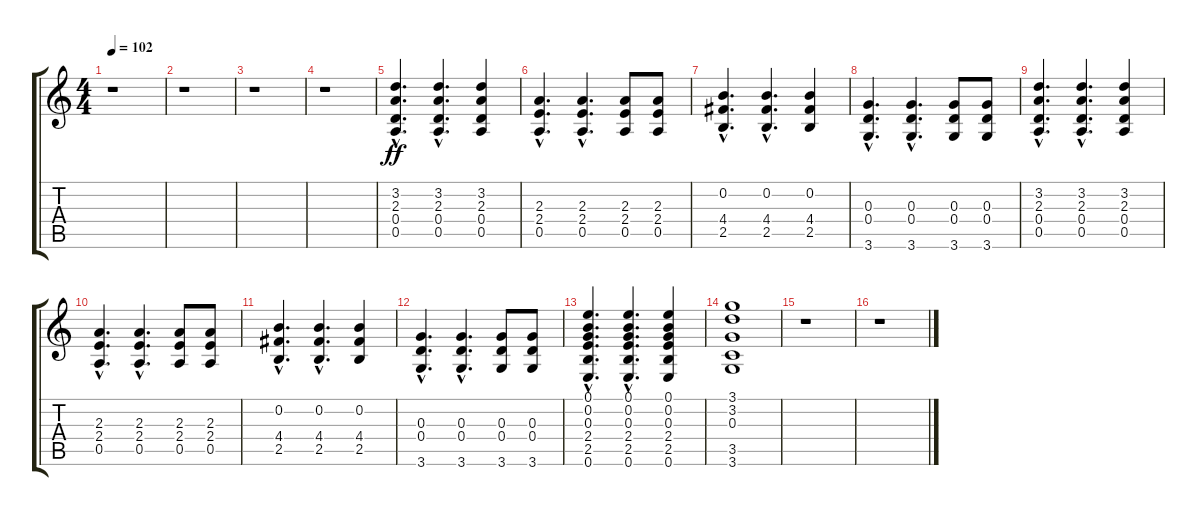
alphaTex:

\track "" {instrument electricguitarclean}
\staff {score tabs}
\tuning (E4 B3 G3 D3 A2 E2) {hide}
\ts (4 4)
\tempo 102
\clef g2
\ks c
r.1{dy f} |
r.1 |
r.1 |
r.1 |
(3.2{hac} 2.3{hac} 0.4{hac} 0.5{hac}).4{d dy ff} (3.2{hac} 2.3{hac} 0.4{hac} 0.5{hac}).4{d} (3.2 2.3 0.4 0.5).4 |
(2.3{hac} 2.4{hac} 0.5{hac}).4{d} (2.3{hac} 2.4{hac} 0.5{hac}).4{d} (2.3 2.4 0.5).8 (2.3 2.4 0.5).8 |
(0.2{hac} 4.4{hac} 2.5{hac}).4{d} (0.2{hac} 4.4{hac} 2.5{hac}).4{d} (0.2 4.4 2.5).4 |
(0.3{hac} 0.4{hac} 3.6{hac}).4{d} (0.3{hac} 0.4{hac} 3.6{hac}).4{d} (0.3 0.4 3.6).8 (0.3 0.4 3.6).8 |
(3.2{hac} 2.3{hac} 0.4{hac} 0.5{hac}).4{d} (3.2{hac} 2.3{hac} 0.4{hac} 0.5{hac}).4{d} (3.2 2.3 0.4 0.5).4 |
(2.3{hac} 2.4{hac} 0.5{hac}).4{d} (2.3{hac} 2.4{hac} 0.5{hac}).4{d} (2.3 2.4 0.5).8 (2.3 2.4 0.5).8 |
(0.2{hac} 4.4{hac} 2.5{hac}).4{d} (0.2{hac} 4.4{hac} 2.5{hac}).4{d} (0.2 4.4 2.5).4 |
(0.3{hac} 0.4{hac} 3.6{hac}).4{d} (0.3{hac} 0.4{hac} 3.6{hac}).4{d} (0.3 0.4 3.6).8 (0.3 0.4 3.6).8 |
(0.1{hac} 0.2{hac} 0.3{hac} 2.4{hac} 2.5{hac} 0.6{hac}).4{d} (0.1{hac} 0.2{hac} 0.3{hac} 2.4{hac} 2.5{hac} 0.6{hac}).4{d} (0.1 0.2 0.3 2.4 2.5 0.6).4 |
(3.1 3.2 0.3 3.5 3.6).1 |
r.1 |
r.1
